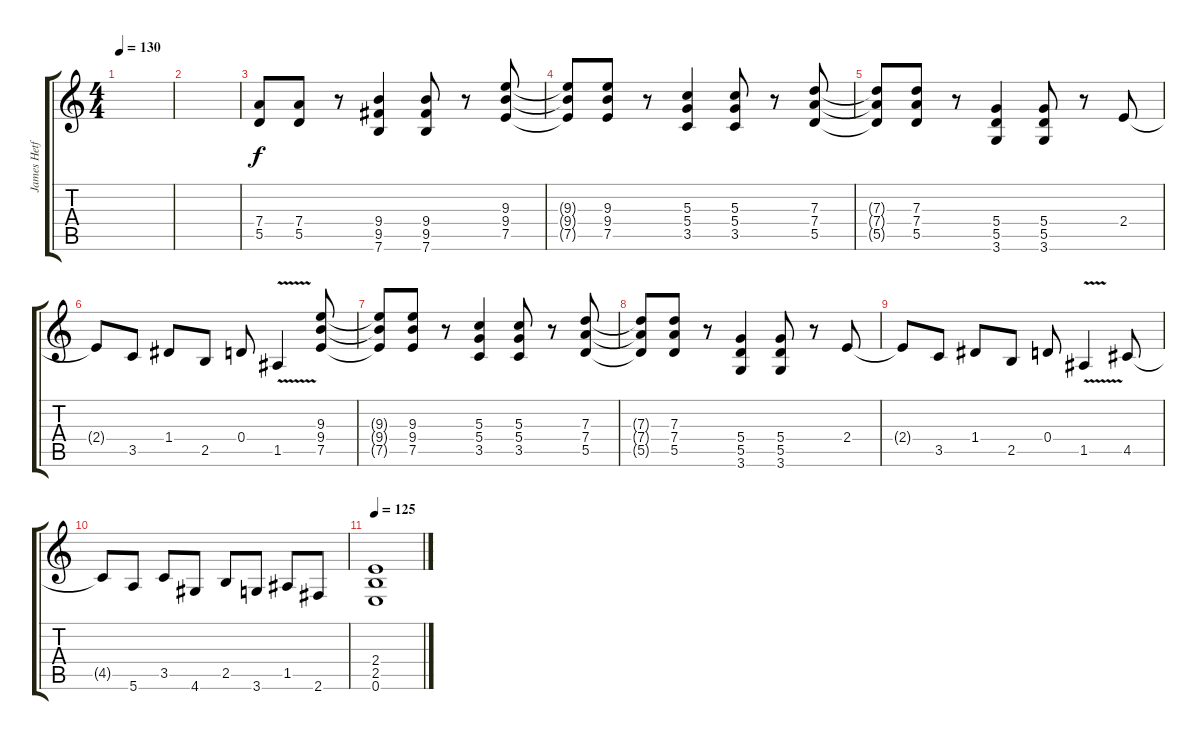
\track ("James Hetfield" "James Hetf") {instrument distortionguitar}
\staff {score tabs}
\tuning (E4 B3 G3 D3 A2 E2) {hide}
\ts (4 4)
\tempo 130
\clef g2
\ks c
|
|
(7.4 5.5).8 (7.4 5.5).8 r.8 (9.4 9.5 7.6).4 (9.4 9.5 7.6).8 r.8 (9.3 9.4 7.5).8 |
(9.3{t} 9.4{t} 7.5{t}).8 (9.3 9.4 7.5).8 r.8 (5.3 5.4 3.5).4 (5.3 5.4 3.5).8 r.8 (7.3 7.4 5.5).8 |
(7.3{t} 7.4{t} 5.5{t}).8 (7.3 7.4 5.5).8 r.8 (5.4 5.5 3.6).4 (5.4 5.5 3.6).8 r.8 2.4.8 |
2.4{t}.8 3.5.8 1.4.8 2.5.8 0.4.8 1.5{v}.4 (9.3 9.4 7.5).8 |
(9.3{t} 9.4{t} 7.5{t}).8 (9.3 9.4 7.5).8 r.8 (5.3 5.4 3.5).4 (5.3 5.4 3.5).8 r.8 (7.3 7.4 5.5).8 |
(7.3{t} 7.4{t} 5.5{t}).8 (7.3 7.4 5.5).8 r.8 (5.4 5.5 3.6).4 (5.4 5.5 3.6).8 r.8 2.4.8 |
2.4{t}.8 3.5.8 1.4.8 2.5.8 0.4.8 1.5{v}.4 4.5.8 |
4.5{t}.8 5.6.8 3.5.8 4.6.8 2.5.8 3.6.8 1.5.8 2.6.8 |
\tempo 125
(2.4 2.5 0.6).1
